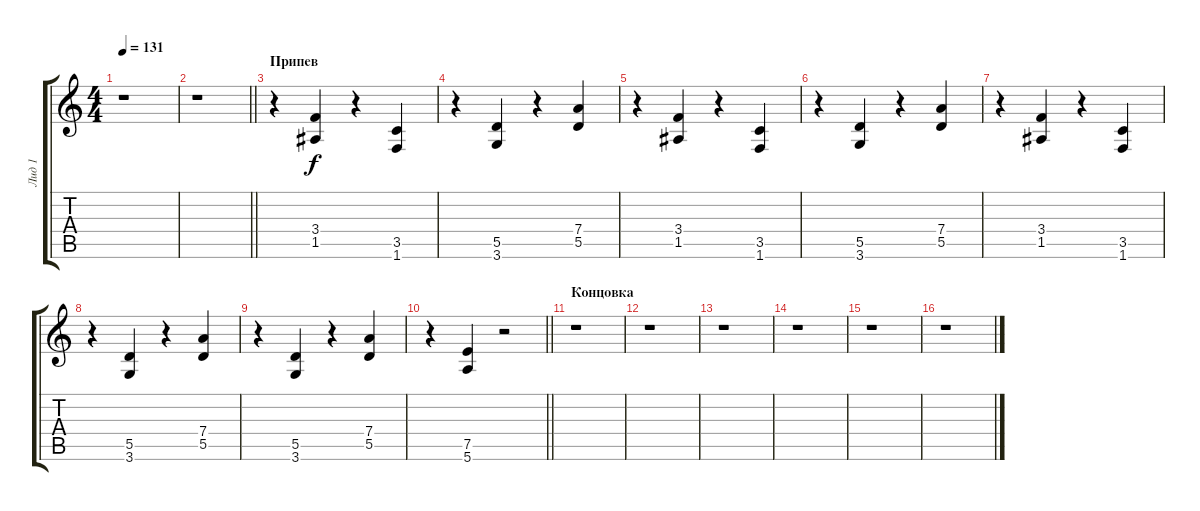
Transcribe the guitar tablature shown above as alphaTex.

\track ("Лид 1" "Лид 1") {instrument distortionguitar}
\staff {score tabs}
\tuning (E4 B3 G3 D3 A2 E2) {hide}
\ts (4 4)
\tempo 131
\clef g2
\ks c
r.1{dy f} |
\barLineRight lightlight
r.1 |
\section ("" "Припев")
r.4 (3.4 1.5).4 r.4 (3.5 1.6).4 |
r.4 (5.5 3.6).4 r.4 (7.4 5.5).4 |
r.4 (3.4 1.5).4 r.4 (3.5 1.6).4 |
r.4 (5.5 3.6).4 r.4 (7.4 5.5).4 |
r.4 (3.4 1.5).4 r.4 (3.5 1.6).4 |
r.4 (5.5 3.6).4 r.4 (7.4 5.5).4 |
r.4 (5.5 3.6).4 r.4 (7.4 5.5).4 |
\barLineRight lightlight
r.4 (7.5 5.6).4 r.2 |
\section ("" "Концовка")
r.1 |
r.1 |
r.1 |
r.1 |
r.1 |
r.1
